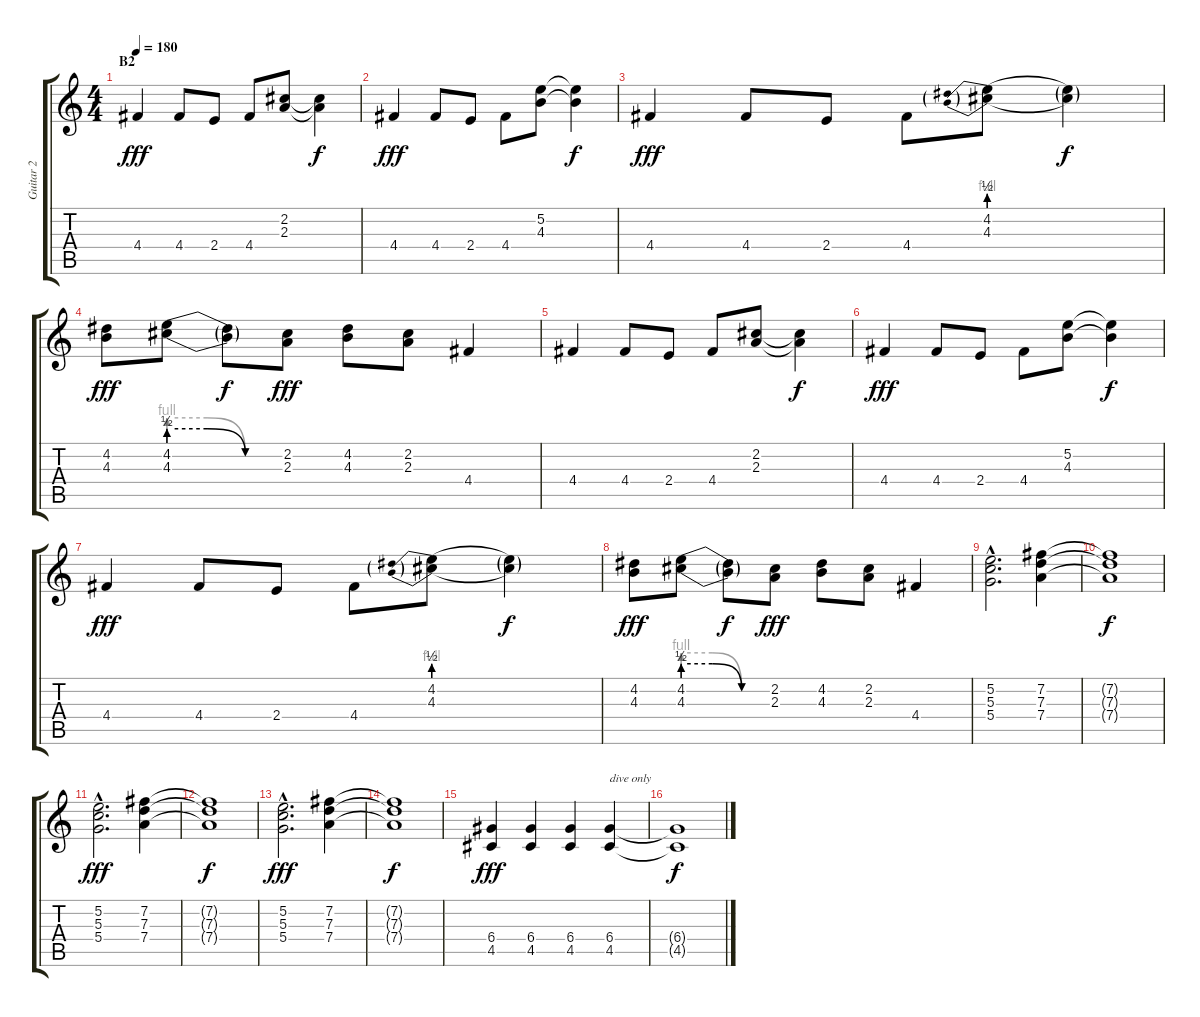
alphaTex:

\track ("Guitar 2" "Guitar 2") {instrument distortionguitar}
\staff {score tabs}
\tuning (E4 B3 G3 D3 A2 E2) {hide}
\ts (4 4)
\section ("" "B2")
\tempo 180
\clef g2
\ks c
4.4.4{dy fff} 4.4.8 2.4.8 4.4.8 (2.2 2.3).8 (2.2{t} 2.3{t}).4{dy f} |
4.4.4{dy fff} 4.4.8 2.4.8 4.4.8 (5.2 4.3).8 (5.2{t} 4.3{t}).4{dy f} |
4.4.4{dy fff} 4.4.8 2.4.8 4.4.8 (4.2{be (prebend 0 2 60 2)} 4.3{be (prebend 0 4 60 4)}).8 (4.2{t} 4.3{t}).4{dy f} |
(4.2 4.3).8{dy fff} (4.2{be (custom 0 2 20 2 40 0 60 0)} 4.3{be (custom 0 4 20 4 40 0 60 0)}).8 (4.2{t} 4.3{t}).8{dy f} (2.2 2.3).8{dy fff} (4.2 4.3).8 (2.2 2.3).8 4.4.4 |
4.4.4 4.4.8 2.4.8 4.4.8 (2.2 2.3).8 (2.2{t} 2.3{t}).4{dy f} |
4.4.4{dy fff} 4.4.8 2.4.8 4.4.8 (5.2 4.3).8 (5.2{t} 4.3{t}).4{dy f} |
4.4.4{dy fff} 4.4.8 2.4.8 4.4.8 (4.2{be (prebend 0 2 60 2)} 4.3{be (prebend 0 4 60 4)}).8 (4.2{t} 4.3{t}).4{dy f} |
(4.2 4.3).8{dy fff} (4.2{be (custom 0 2 20 2 40 0 60 0)} 4.3{be (custom 0 4 20 4 40 0 60 0)}).8 (4.2{t} 4.3{t}).8{dy f} (2.2 2.3).8{dy fff} (4.2 4.3).8 (2.2 2.3).8 4.4.4 |
(5.2{hac} 5.3{hac} 5.4{hac}).2{d} (7.2 7.3 7.4).4 |
(7.2{t} 7.3{t} 7.4{t}).1{dy f} |
(5.2{hac} 5.3{hac} 5.4{hac}).2{d dy fff} (7.2 7.3 7.4).4 |
(7.2{t} 7.3{t} 7.4{t}).1{dy f} |
(5.2{hac} 5.3{hac} 5.4{hac}).2{d dy fff} (7.2 7.3 7.4).4 |
(7.2{t} 7.3{t} 7.4{t}).1{dy f} |
(6.4 4.5).4{dy fff} (6.4 4.5).4 (6.4 4.5).4 (6.4 4.5).4{txt "dive only"} |
(6.4{t} 4.5{t}).1{dy f}
